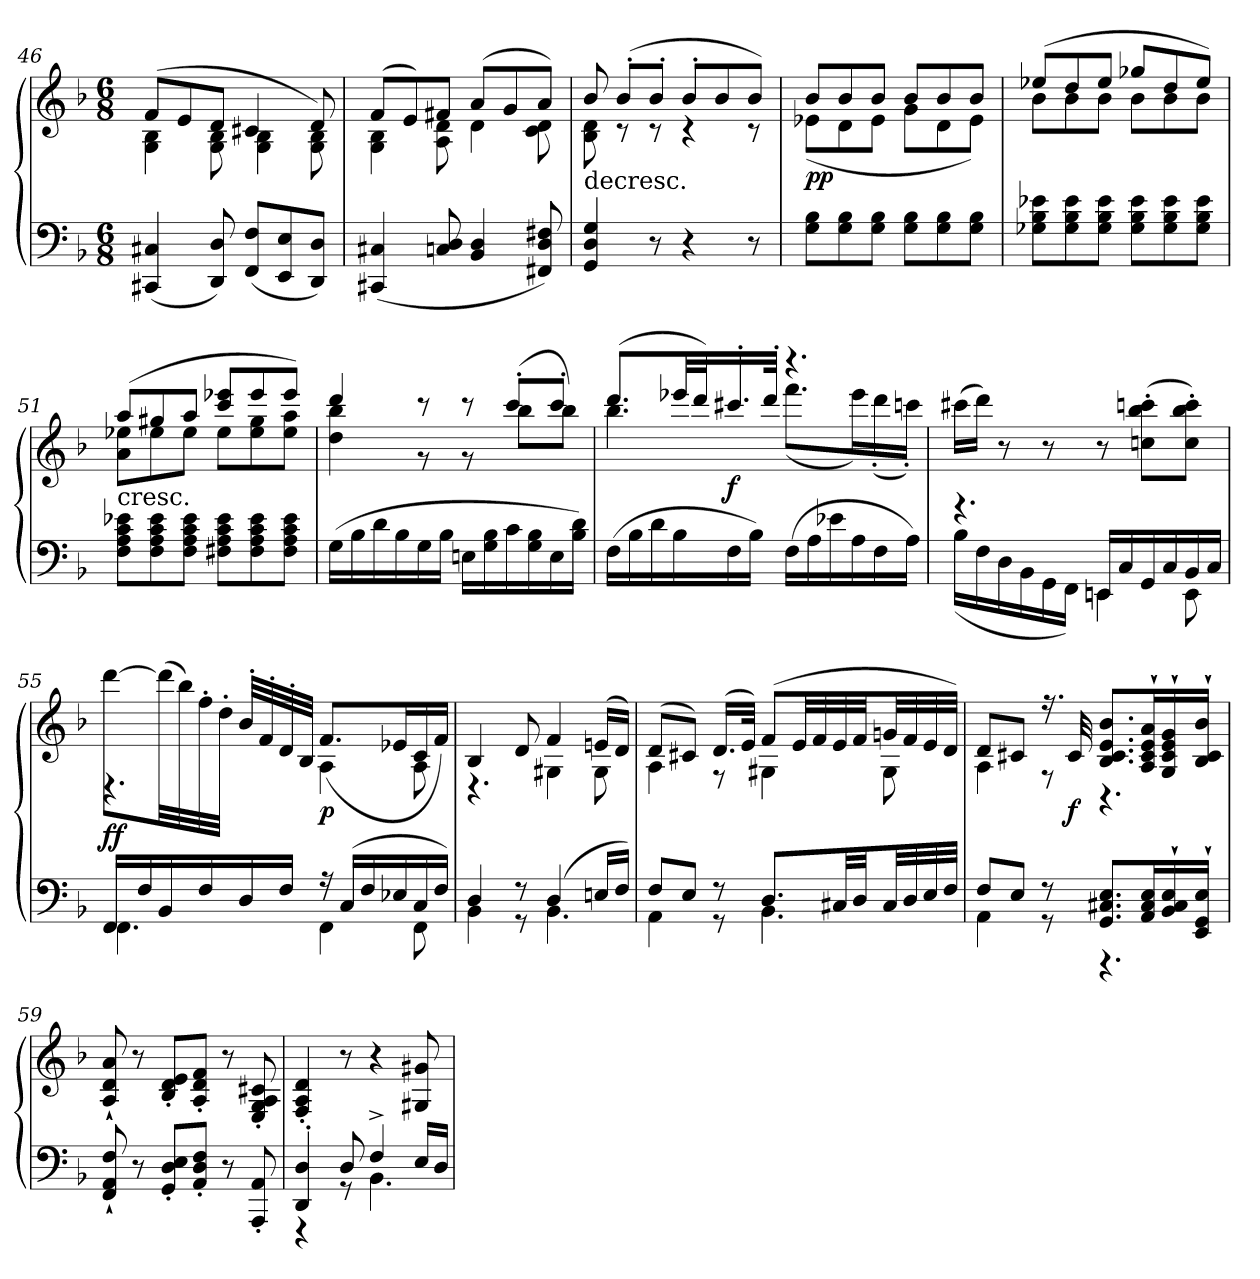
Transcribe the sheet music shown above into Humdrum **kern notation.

**kern	**kern	**dynam
*part1	*part1	*part1
*staff2	*staff1	*staff1/2
*clefF4	*clefG2	*
*k[b-]	*k[b-]	*
*d:	*d:	*
*M6/8	*M6/8	*
=46	=46	=46
*	*^	*
(4CC#X/ 4C#X/	(8f/L	4G\ 4B-\	.
.	8e/	.	.
8DD/ 8D/)	8d/J	8G\ 8B-\	.
(8FF/ 8F/L	4c#X/	4G\ 4B-\	.
8EE/ 8E/	.	.	.
8DD/ 8D/J)	8d/)	8G\ 8B-\	.
=47	=47	=47	=47
(4CC#X/ 4C#X/	(8f/L	4G\ 4B-\	.
.	8e/)	.	.
8Cn/ 8D/	8f#X/J	8A\ 8d\	.
4BB-/ 4D/	(8a/L	4d\	.
.	8g/	.	.
8FF#X/ 8D/ 8F#X/)	8a/J)	8c\ 8d\	.
=48	=48	=48	=48
!	!LO:TX:c:t=decresc.	!	!
4GG/ 4D/ 4G/	8b-/	8B-\ 8d\	.
.	(8b-'/L	8r	.
8r	8b-'/J	8r	.
4r	8b-'/L	4r	.
.	8b-/	.	.
8r	8b-/J)	8r	.
=49	=49	=49	=49
8G\ 8B-\L	8b-/L	(8e-X\L	pp
8G\ 8B-\	8b-/	8d\	.
8G\ 8B-\J	8b-/J	8e-\J	.
8G\ 8B-\L	8b-/L	8g\L	.
8G\ 8B-\	8b-/	8d\	.
8G\ 8B-\J	8b-/J	8e-\J)	.
=50	=50	=50	=50
8G-X\ 8B-\ 8e-X\L	(8ee-X/L	8b-\L	.
8G-\ 8B-\ 8e-\	8dd/	8b-\	.
8G-\ 8B-\ 8e-\J	8ee-/J	8b-\J	.
8G-\ 8B-\ 8e-\L	8gg-X/L	8b-\L	.
8G-\ 8B-\ 8e-\	8dd/	8b-\	.
8G-\ 8B-\ 8e-\J	8ee-/J)	8b-\J	.
=51	=51	=51	=51
!	!LO:TX:c:t=cresc.	!	!
8F\ 8A\ 8c\ 8e-X\L	(8aa/L	8a\ 8ee-X\L	.
8F\ 8A\ 8c\ 8e-\	8gg#X/	8ee-\	.
8F\ 8A\ 8c\ 8e-\J	8aa/J	8ee-\J	.
8F#X\ 8A\ 8c\ 8e-\L	8ccc/ 8eee-X/L	8ee-\L	.
8F#\ 8A\ 8c\ 8e-\	8eee-/	8ee-\ 8gg#\	.
8F#\ 8A\ 8c\ 8e-\J	8eee-/J)	8ee-\ 8aa\J	.
=52	=52	=52	=52
(16G\LL	4ddd/	4dd\ 4bb-\	.
16B-\	.	.	.
16d\	.	.	.
16B-\	.	.	.
16G\	8r	8r	.
16B-\JJ	.	.	.
16En\LL	8r	8r	.
16G\ 16B-\	.	.	.
16c\	(8ccc'/L	8bb-\L	.
16G\ 16B-\	.	.	.
16E\	8ccc'/J	8bb-\J)	.
16B-\ 16d\JJ)	.	.	.
=53	=53	=53	=53
(16F\LL	(8.ddd/L	4.bb-\	.
16B-\	.	.	.
16d\	.	.	.
16B-\	32eee-X/LL	.	.
.	32ddd/J)	.	.
16F\	16.ccc#X'/	.	f
16B-\JJ)	.	.	.
.	32ddd'/JJk	.	.
(16F\LL	4.r	(8.fff\L	.
16A\	.	.	.
16e-X\	.	.	.
16A\	.	16eee-\L)	.
16F\	.	(16ddd'\	.
16A\JJ)	.	16cccn'\JJ)	.
*	*v	*v	*
=54	=54	=54
*^	*	*
4.r	(16B-\LL	(16ccc#X\LL	.
.	16F\	16ddd\JJ)	.
.	16D\	8r	.
.	16BB-\	.	.
.	16GG\	8r	.
.	16FF\JJ)	.	.
16EEn/LL	4EEn\	8r	.
16C/	.	.	.
16GG/	.	(8ccn'\ 8bb-'\ 8cccn'\L	.
16C/	.	.	.
16BB-/	8EE\	8cc'\ 8bb-'\ 8ccc'\J)	.
16C/JJ	.	.	.
=55	=55	=55	=55
*	*	*^	*
16FF/LL	4.FF\	[8ddd\L	4.r	ff
16F/	.	.	.	.
16BB-/	.	(32ddd\LL]	.	.
.	.	32bb-\)	.	.
16F/	.	32ff'\	.	.
.	.	32dd'\JJJ	.	.
16D/	.	32b-'/LLL	.	.
.	.	32f'/	.	.
16F/JJ	.	32d'/	.	.
.	.	32B-/JJJ	.	.
16r	4FF\	4A\	(8.f/L	p
(16C/LL	.	.	.	.
16F/	.	.	.	.
16E-X/	.	.	16e-X/L	.
16C/	8FF\	8A\	16c/	.
16F/JJ)	.	.	16f/JJ)	.
=56	=56	=56	=56	=56
4D/	4BB-\	4B-/	4.r	.
8r	8r	8d/	.	.
(4D/	4.BB-\	4f/	4G#X\	.
16En/LL	.	(16en/LL	8G#\	.
16F/JJ)	.	16d/JJ)	.	.
=57	=57	=57	=57	=57
8F/L	4AA\	(8d/L	4A\	.
8E/J	.	8c#X/J)	.	.
8r	8r	(16.d/LL	8r	.
.	.	32e/JJk)	.	.
8.D/L	4.BB-\	(8f/L	4G#X\	.
.	.	32e/LL	.	.
.	.	32f/	.	.
32C#X/LL	.	32e/	.	.
32D/JJ	.	32f/JJ	.	.
32C#/LL	.	32gn/LL	8G#\	.
32D/	.	32f/	.	.
32E/	.	32e/	.	.
32F/JJJ	.	32d/JJJ)	.	.
=58	=58	=58	=58	=58
8F/L	4AA\	8d/L	4A\	.
8E/J	.	8c#X/J	.	.
8r	8r	16.r	8r	.
.	.	32c#/	.	f
8.GG/ 8.C#X/ 8.E/L	4.r	8.B-/ 8.c#/ 8.e/ 8.b-/L	4.r	.
16AA/ 16C#/ 16E/L	.	16A`/ 16c#`/ 16e`/ 16a`/L	.	.
16BB-`/ 16C#`/ 16E`/	.	16G`/ 16c#`/ 16e`/ 16g`/	.	.
16EE`/ 16GG`/ 16E`/JJ	.	16B-`/ 16c#`/ 16b-`/JJ	.	.
*v	*v	*	*	*
*	*v	*v	*
=59	=59	=59
8FF`/ 8AA`/ 8F`/	8A`/ 8d`/ 8a`/	.
8r	8r	.
8GG'/ 8D'/ 8E'/L	8B-'/ 8d'/ 8e'/L	.
8AA'/ 8D'/ 8F'/J	8A'/ 8d'/ 8f'/J	.
8r	8r	.
8AAA'/ 8AA'/	8E'/ 8G'/ 8A'/ 8c#X'/	.
=60	=60	=60
*^	*	*
4DD'/ 4D'/	4r	4F'/ 4A'/ 4d'/	.
8D/	8r	8r	.
4F^/	4.BB-\	4r	.
16E/LL	.	8G#X/ 8g#X/	.
16D/JJ	.	.	.
*v	*v	*	*
=	=	=
*-	*-	*-
